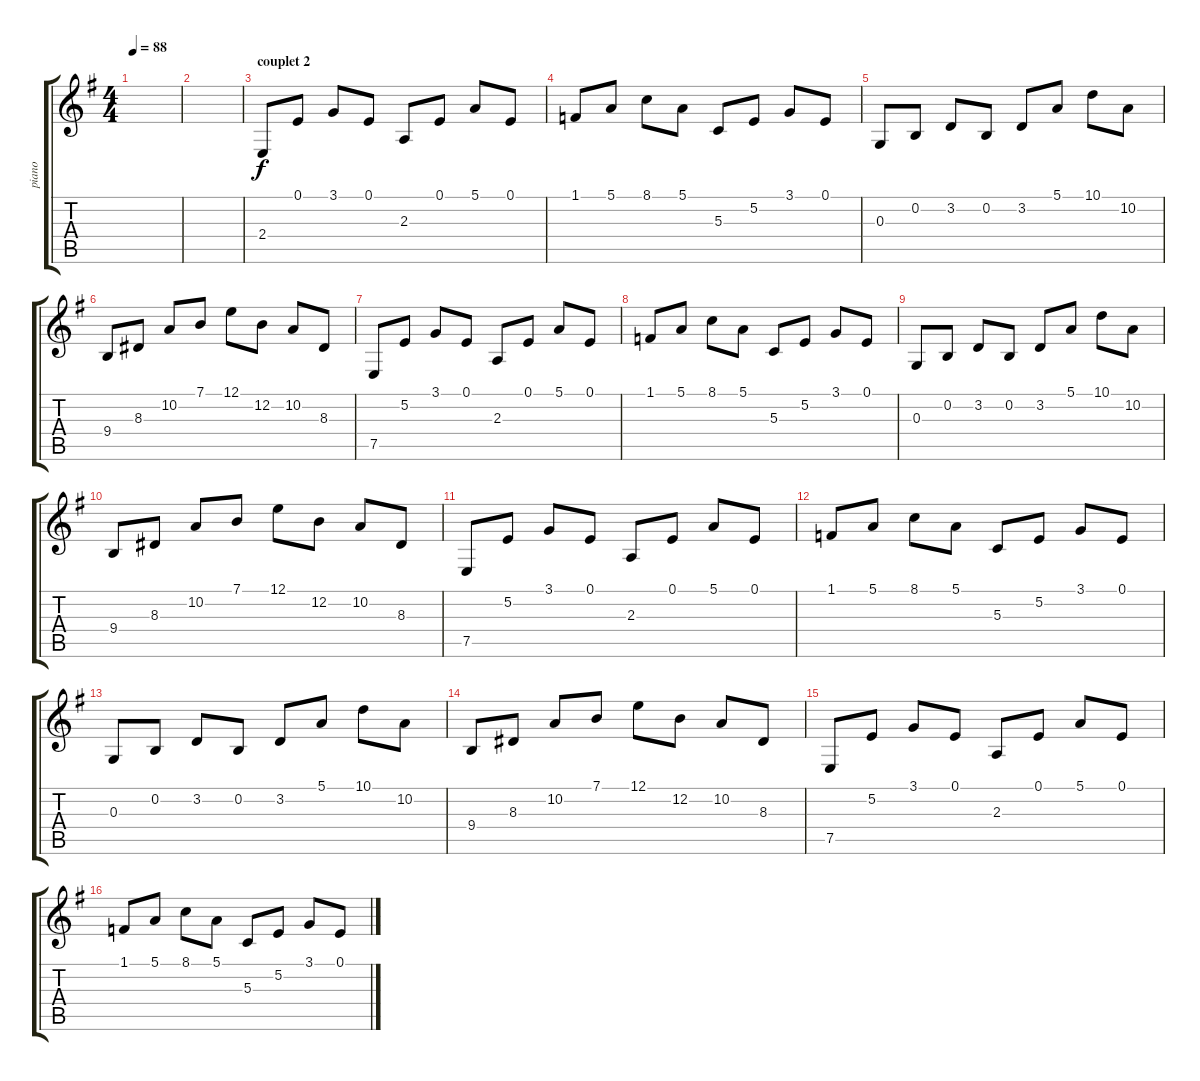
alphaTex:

\track ("piano" "piano") {instrument acousticgrandpiano}
\staff {score tabs}
\tuning (E4 B3 G3 D3 A2 E2) {hide}
\ts (4 4)
\tempo 88
\clef g2
\ks g
|
|
\section ("" "couplet 2")
2.4.8 0.1.8 3.1.8 0.1.8 2.3.8 0.1.8 5.1.8 0.1.8 |
1.1.8 5.1.8 8.1.8 5.1.8 5.3.8 5.2.8 3.1.8 0.1.8 |
0.3.8 0.2.8 3.2.8 0.2.8 3.2.8 5.1.8 10.1.8 10.2.8 |
9.4.8 8.3.8 10.2.8 7.1.8 12.1.8 12.2.8 10.2.8 8.3.8 |
7.5.8 5.2.8 3.1.8 0.1.8 2.3.8 0.1.8 5.1.8 0.1.8 |
1.1.8 5.1.8 8.1.8 5.1.8 5.3.8 5.2.8 3.1.8 0.1.8 |
0.3.8 0.2.8 3.2.8 0.2.8 3.2.8 5.1.8 10.1.8 10.2.8 |
9.4.8 8.3.8 10.2.8 7.1.8 12.1.8 12.2.8 10.2.8 8.3.8 |
7.5.8 5.2.8 3.1.8 0.1.8 2.3.8 0.1.8 5.1.8 0.1.8 |
1.1.8 5.1.8 8.1.8 5.1.8 5.3.8 5.2.8 3.1.8 0.1.8 |
0.3.8 0.2.8 3.2.8 0.2.8 3.2.8 5.1.8 10.1.8 10.2.8 |
9.4.8 8.3.8 10.2.8 7.1.8 12.1.8 12.2.8 10.2.8 8.3.8 |
7.5.8 5.2.8 3.1.8 0.1.8 2.3.8 0.1.8 5.1.8 0.1.8 |
1.1.8 5.1.8 8.1.8 5.1.8 5.3.8 5.2.8 3.1.8 0.1.8
